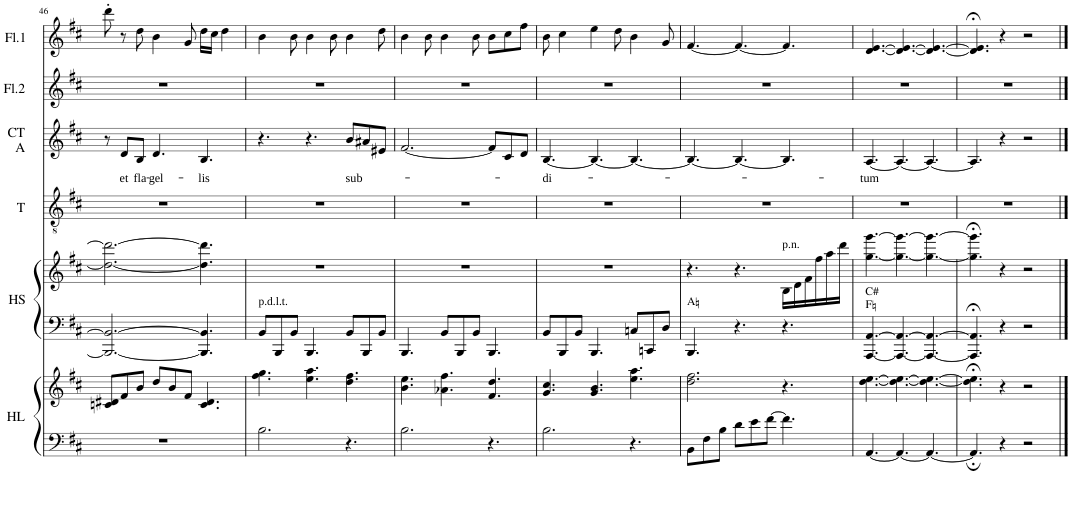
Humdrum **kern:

**kern	**kern	**kern	**kern	**kern	**kern	**text	**kern	**kern
*part6	*part6	*part5	*part5	*part4	*part3	*part3	*part2	*part1
*staff8	*staff7	*staff6	*staff5	*staff4	*staff3	*staff3	*staff2	*staff1
*I"Harpe à leviers	*	*I"Harpe  SOLO	*	*I"Ténor	*I"Contre- Ténor / Alto	*	*I"Flûte 2	*I"Flûte 1
*I'HL	*	*I'HS	*	*I'T	*I'CT A	*	*I'Fl.2	*I'Fl.1
!!LO:PB:g=z
*clefF4	*clefG2	*clefF4	*clefG2	*clefGv2	*clefG2	*	*clefG2	*clefG2
*k[f#c#]	*k[f#c#]	*k[f#c#]	*k[f#c#]	*k[f#c#]	*k[f#c#]	*	*k[f#c#]	*k[f#c#]
*M9/8	*M9/8	*M9/8	*M9/8	*M9/8	*M9/8	*	*M9/8	*M9/8
=46	=46	=46	=46	=46	=46	=46	=46	=46
8%9r	8cn/ 8d#X/L	2.BBB/_ 2.BB/_	2.dd\_ 2.ddd\_	8%9r	8r	.	8%9r	8ddd'\
!	!	!	!	!	!	!LO:LY:b	!	!
.	8f#/	.	.	.	8d/L	et	.	8r
!	!	!	!	!	!	!LO:LY:b	!	!
.	8b/J	.	.	.	8B/J	fla-	.	8dd\
!	!	!	!	!	!	!LO:LY:b	!	!
.	8dd/L	.	.	.	4.d/	-gel-	.	4b\
.	8b/	.	.	.	.	.	.	.
.	8f#/J	.	.	.	.	.	.	8g/
!	!	!	!	!	!	!LO:LY:b	!	!
.	4.c/ 4.d#/	4.BBB/] 4.BB/]	4.dd\] 4.ddd\]	.	4.B/	-lis	.	16dd\LL
.	.	.	.	.	.	.	.	16cc#\JJ
.	.	.	.	.	.	.	.	4dd\
=47	=47	=47	=47	=47	=47	=47	=47	=47
!	!	!LO:TX:a:t=p.d.l.t.	!	!	!	!	!	!
2.B\	4.ff#\ 4.gg\	8BB/L	8%9r	8%9r	4.r	.	8%9r	4b\
.	.	8BBB/	.	.	.	.	.	.
.	.	8BB/J	.	.	.	.	.	8b\
.	4.ee\ 4.aa\	4.BBB/	.	.	4.r	.	.	4b\
.	.	.	.	.	.	.	.	8b\
!	!	!	!	!	!	!LO:LY:b	!	!
4.r	4.dd\ 4.ff#\	8BB/L	.	.	8b/L	sub-	.	4b\
.	.	8BBB/	.	.	8a#X/	.	.	.
.	.	8BB/J	.	.	8e#X/J	.	.	8dd\
=48	=48	=48	=48	=48	=48	=48	=48	=48
2.B\	4.b\ 4.ee\	4.BBB/	8%9r	8%9r	[2.f#/	.	8%9r	4b\
.	.	.	.	.	.	.	.	8b\
.	4.a-X\ 4.ff#\	8BB/L	.	.	.	.	.	4b\
.	.	8BBB/	.	.	.	.	.	.
.	.	8BB/J	.	.	.	.	.	8b\
4.r	4.f#/ 4.dd/	4.BBB/	.	.	8f#/L]	.	.	8b\L
.	.	.	.	.	8c#/	.	.	8cc#\
.	.	.	.	.	8d/J	.	.	8ff#\J
8ryy	8ryy	8ryy	8ryy	8ryy	8ryy	.	8ryy	8ryy
=49	=49	=49	=49	=49	=49	=49	=49	=49
!	!	!	!	!	!	!LO:LY:b	!	!
2.B\	4.g/ 4.cc#/	8BB/L	8%9r	8%9r	[4.B/	-di-	8%9r	8b\
.	.	8BBB/	.	.	.	.	.	4cc#\
.	.	8BB/J	.	.	.	.	.	.
.	4.g/ 4.b/	4.BBB/	.	.	4.B/_	.	.	4ee\
.	.	.	.	.	.	.	.	8dd\
4.r	4.ee\ 4.aa\	8Cn/L	.	.	4.B/_	.	.	4b\
.	.	8CCn/	.	.	.	.	.	.
.	.	8D/J	.	.	.	.	.	8g/
=50	=50	=50	=50	=50	=50	=50	=50	=50
!	!	!LO:TX:a:t=A♮	!	!	!	!	!	!
8BB\L	2.dd\ 2.ff#\	4.BBB/	4.r	8%9r	4.B/_	.	8%9r	[4.f#/
8F#\	.	.	.	.	.	.	.	.
8B\J	.	.	.	.	.	.	.	.
8d\L	.	4.r	4.r	.	4.B/_	.	.	4.f#/_
8e\	.	.	.	.	.	.	.	.
[8f#\J	.	.	.	.	.	.	.	.
!	!	!	!LO:TX:a:t=p.n.	!	!	!	!	!
4.f#\]	4.r	4.r	16B\LL	.	4.B/]	.	.	4.f#/]
.	.	.	16d\	.	.	.	.	.
.	.	.	16f#\	.	.	.	.	.
.	.	.	16ff#\	.	.	.	.	.
.	.	.	16aa\	.	.	.	.	.
.	.	.	16ddd\JJ	.	.	.	.	.
=51	=51	=51	=51	=51	=51	=51	=51	=51
!	!	!LO:TX:a:t=C#	!	!	!	!	!	!
!	!	!LO:TX:a:t=F♮	!	!	!	!	!	!
!	!	!	!	!	!	!LO:LY:b	!	!
[4.AA/	[4.dd\ [4.ee\	[4.AAA/ [4.AA/	[4.gg\ [4.ggg\	8%9r	[4.A/	-tum	8%9r	[4.d/ [4.e/
4.AA/_	4.dd\_ 4.ee\_	4.AAA/_ 4.AA/_	4.gg\_ 4.ggg\_	.	4.A/_	.	.	4.d/_ 4.e/_
4.AA/_	4.dd\_ 4.ee\_	4.AAA/_ 4.AA/_	4.gg\_ 4.ggg\_	.	4.A/_	.	.	4.d/_ 4.e/_
=52	=52	=52	=52	=52	=52	=52	=52	=52
4.AA;/]	4.dd\];< 4.ee\];<	4.AAA/];< 4.AA/];<	4.gg\];< 4.ggg\];<	8%9r	4.A/]	.	8%9r	4.d/];< 4.e/];<
4r	4r	4r	4r	.	4r	.	.	4r
2r	2r	2r	2r	.	2r	.	.	2r
==	==	==	==	==	==	==	==	==
*-	*-	*-	*-	*-	*-	*-	*-	*-
